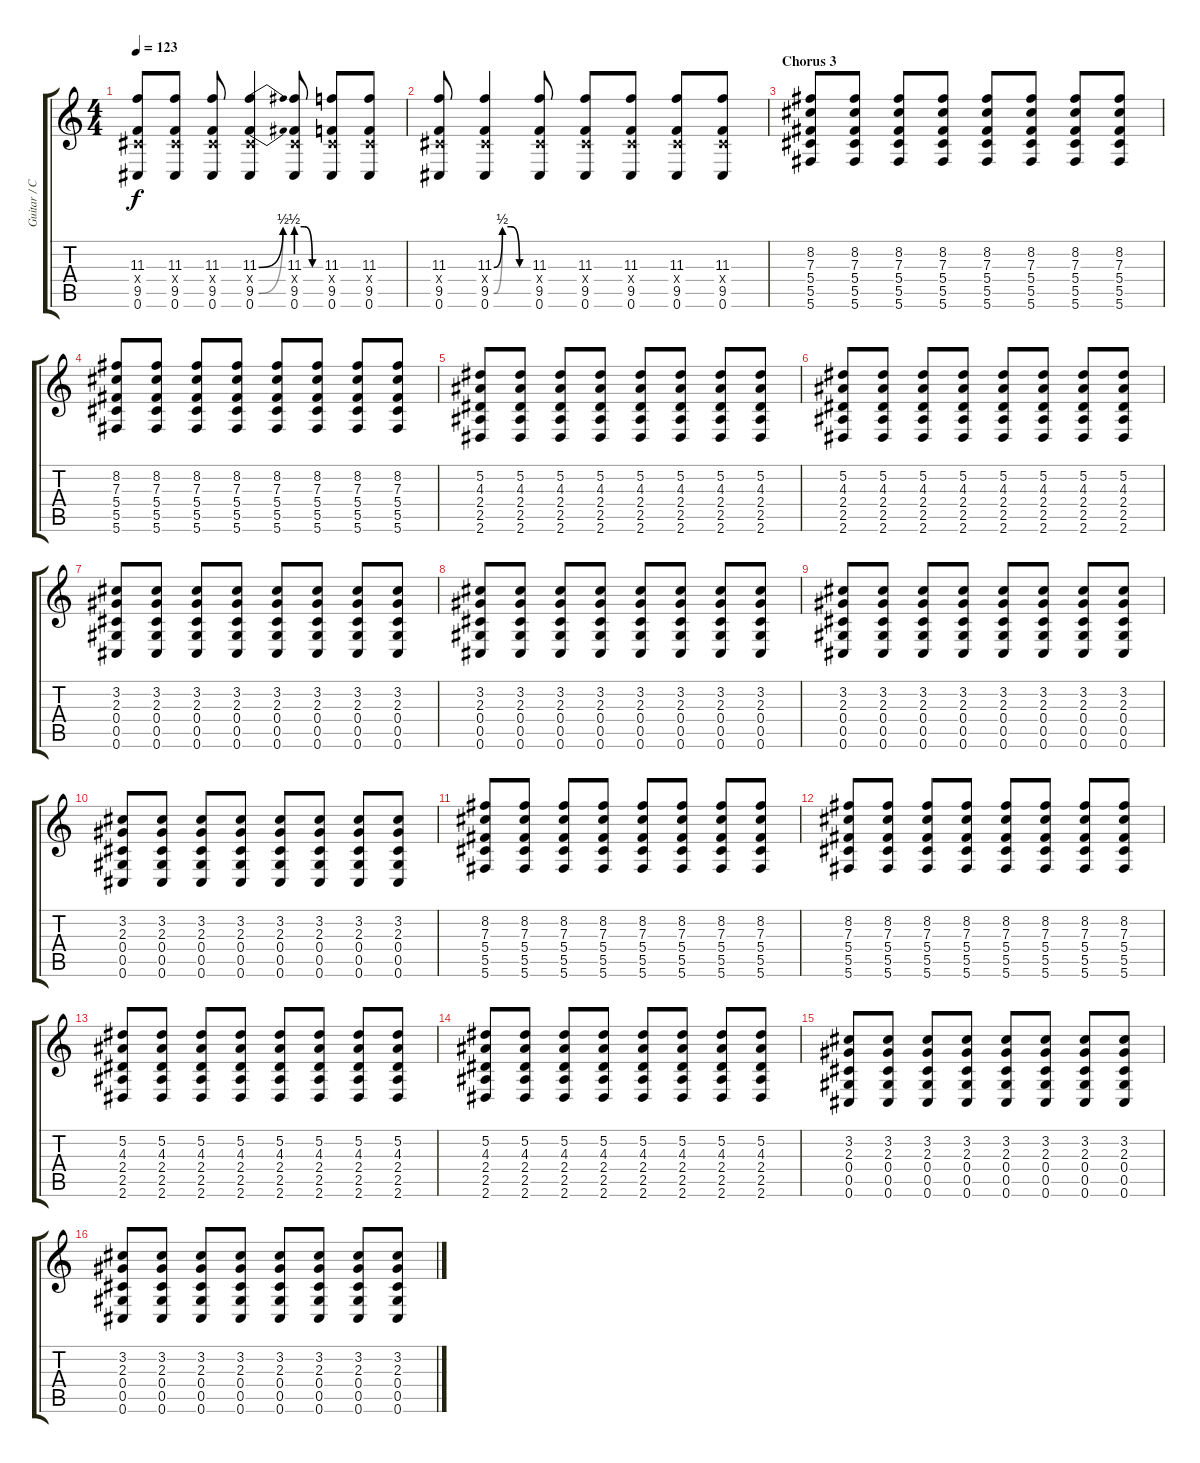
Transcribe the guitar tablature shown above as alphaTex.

\track ("Guitar / Chino Moreno" "Guitar / C") {instrument distortionguitar}
\staff {score tabs}
\tuning (Eb4 Bb3 Gb3 Db3 Ab2 Db2) {hide}
\ts (4 4)
\tempo 123
\clef g2
\ks c
(11.3 0.4{x} 9.5 0.6).8{dy f} (11.3 0.4{x} 9.5 0.6).8 (11.3 0.4{x} 9.5 0.6).8 (11.3{be (bend 0 0 60 2)} 0.4{x} 9.5{be (bend 0 0 60 2)} 0.6).4 (11.3{be (custom 0 2 20 2 40 0 60 0)} 0.4{x} 9.5{be (custom 0 2 20 2 40 0 60 0)} 0.6).8 (11.3 0.4{x} 9.5 0.6).8 (11.3 0.4{x} 9.5 0.6).8 |
(11.3 0.4{x} 9.5 0.6).8 (11.3{be (custom 0 0 15 2 30 2 45 0 60 0)} 0.4{x} 9.5{be (custom 0 0 15 2 30 2 45 0 60 0)} 0.6).4 (11.3 0.4{x} 9.5 0.6).8 (11.3 0.4{x} 9.5 0.6).8 (11.3 0.4{x} 9.5 0.6).8 (11.3 0.4{x} 9.5 0.6).8 (11.3 0.4{x} 9.5 0.6).8 |
\section ("" "Chorus 3")
(8.2 7.3 5.4 5.5 5.6).8 (8.2 7.3 5.4 5.5 5.6).8 (8.2 7.3 5.4 5.5 5.6).8 (8.2 7.3 5.4 5.5 5.6).8 (8.2 7.3 5.4 5.5 5.6).8 (8.2 7.3 5.4 5.5 5.6).8 (8.2 7.3 5.4 5.5 5.6).8 (8.2 7.3 5.4 5.5 5.6).8 |
(8.2 7.3 5.4 5.5 5.6).8 (8.2 7.3 5.4 5.5 5.6).8 (8.2 7.3 5.4 5.5 5.6).8 (8.2 7.3 5.4 5.5 5.6).8 (8.2 7.3 5.4 5.5 5.6).8 (8.2 7.3 5.4 5.5 5.6).8 (8.2 7.3 5.4 5.5 5.6).8 (8.2 7.3 5.4 5.5 5.6).8 |
(5.2 4.3 2.4 2.5 2.6).8 (5.2 4.3 2.4 2.5 2.6).8 (5.2 4.3 2.4 2.5 2.6).8 (5.2 4.3 2.4 2.5 2.6).8 (5.2 4.3 2.4 2.5 2.6).8 (5.2 4.3 2.4 2.5 2.6).8 (5.2 4.3 2.4 2.5 2.6).8 (5.2 4.3 2.4 2.5 2.6).8 |
(5.2 4.3 2.4 2.5 2.6).8 (5.2 4.3 2.4 2.5 2.6).8 (5.2 4.3 2.4 2.5 2.6).8 (5.2 4.3 2.4 2.5 2.6).8 (5.2 4.3 2.4 2.5 2.6).8 (5.2 4.3 2.4 2.5 2.6).8 (5.2 4.3 2.4 2.5 2.6).8 (5.2 4.3 2.4 2.5 2.6).8 |
(3.2 2.3 0.4 0.5 0.6).8 (3.2 2.3 0.4 0.5 0.6).8 (3.2 2.3 0.4 0.5 0.6).8 (3.2 2.3 0.4 0.5 0.6).8 (3.2 2.3 0.4 0.5 0.6).8 (3.2 2.3 0.4 0.5 0.6).8 (3.2 2.3 0.4 0.5 0.6).8 (3.2 2.3 0.4 0.5 0.6).8 |
(3.2 2.3 0.4 0.5 0.6).8 (3.2 2.3 0.4 0.5 0.6).8 (3.2 2.3 0.4 0.5 0.6).8 (3.2 2.3 0.4 0.5 0.6).8 (3.2 2.3 0.4 0.5 0.6).8 (3.2 2.3 0.4 0.5 0.6).8 (3.2 2.3 0.4 0.5 0.6).8 (3.2 2.3 0.4 0.5 0.6).8 |
(3.2 2.3 0.4 0.5 0.6).8 (3.2 2.3 0.4 0.5 0.6).8 (3.2 2.3 0.4 0.5 0.6).8 (3.2 2.3 0.4 0.5 0.6).8 (3.2 2.3 0.4 0.5 0.6).8 (3.2 2.3 0.4 0.5 0.6).8 (3.2 2.3 0.4 0.5 0.6).8 (3.2 2.3 0.4 0.5 0.6).8 |
(3.2 2.3 0.4 0.5 0.6).8 (3.2 2.3 0.4 0.5 0.6).8 (3.2 2.3 0.4 0.5 0.6).8 (3.2 2.3 0.4 0.5 0.6).8 (3.2 2.3 0.4 0.5 0.6).8 (3.2 2.3 0.4 0.5 0.6).8 (3.2 2.3 0.4 0.5 0.6).8 (3.2 2.3 0.4 0.5 0.6).8 |
(8.2 7.3 5.4 5.5 5.6).8 (8.2 7.3 5.4 5.5 5.6).8 (8.2 7.3 5.4 5.5 5.6).8 (8.2 7.3 5.4 5.5 5.6).8 (8.2 7.3 5.4 5.5 5.6).8 (8.2 7.3 5.4 5.5 5.6).8 (8.2 7.3 5.4 5.5 5.6).8 (8.2 7.3 5.4 5.5 5.6).8 |
(8.2 7.3 5.4 5.5 5.6).8 (8.2 7.3 5.4 5.5 5.6).8 (8.2 7.3 5.4 5.5 5.6).8 (8.2 7.3 5.4 5.5 5.6).8 (8.2 7.3 5.4 5.5 5.6).8 (8.2 7.3 5.4 5.5 5.6).8 (8.2 7.3 5.4 5.5 5.6).8 (8.2 7.3 5.4 5.5 5.6).8 |
(5.2 4.3 2.4 2.5 2.6).8 (5.2 4.3 2.4 2.5 2.6).8 (5.2 4.3 2.4 2.5 2.6).8 (5.2 4.3 2.4 2.5 2.6).8 (5.2 4.3 2.4 2.5 2.6).8 (5.2 4.3 2.4 2.5 2.6).8 (5.2 4.3 2.4 2.5 2.6).8 (5.2 4.3 2.4 2.5 2.6).8 |
(5.2 4.3 2.4 2.5 2.6).8 (5.2 4.3 2.4 2.5 2.6).8 (5.2 4.3 2.4 2.5 2.6).8 (5.2 4.3 2.4 2.5 2.6).8 (5.2 4.3 2.4 2.5 2.6).8 (5.2 4.3 2.4 2.5 2.6).8 (5.2 4.3 2.4 2.5 2.6).8 (5.2 4.3 2.4 2.5 2.6).8 |
(3.2 2.3 0.4 0.5 0.6).8 (3.2 2.3 0.4 0.5 0.6).8 (3.2 2.3 0.4 0.5 0.6).8 (3.2 2.3 0.4 0.5 0.6).8 (3.2 2.3 0.4 0.5 0.6).8 (3.2 2.3 0.4 0.5 0.6).8 (3.2 2.3 0.4 0.5 0.6).8 (3.2 2.3 0.4 0.5 0.6).8 |
(3.2 2.3 0.4 0.5 0.6).8 (3.2 2.3 0.4 0.5 0.6).8 (3.2 2.3 0.4 0.5 0.6).8 (3.2 2.3 0.4 0.5 0.6).8 (3.2 2.3 0.4 0.5 0.6).8 (3.2 2.3 0.4 0.5 0.6).8 (3.2 2.3 0.4 0.5 0.6).8 (3.2 2.3 0.4 0.5 0.6).8
